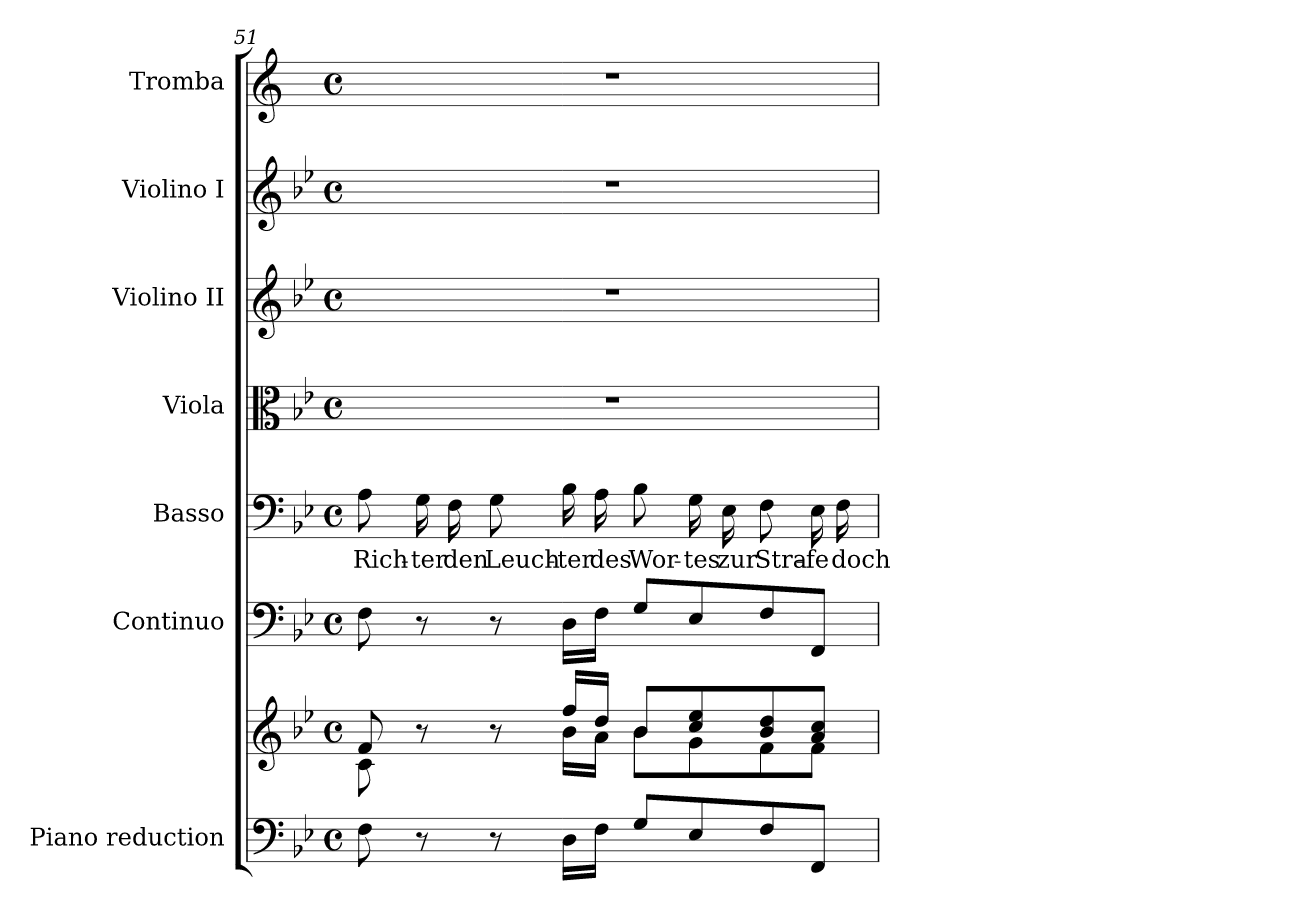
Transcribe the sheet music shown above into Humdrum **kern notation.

**kern	**kern	**kern	**kern	**text	**kern	**kern	**kern	**kern
*part7	*part7	*part6	*part5	*part5	*part4	*part3	*part2	*part1
*staff8	*staff7	*staff6	*staff5	*staff5	*staff4	*staff3	*staff2	*staff1
*I"Piano reduction	*	*I"Continuo	*I"Basso	*	*I"Viola	*I"Violino II	*I"Violino I	*I"Tromba
*I'Pno	*	*	*	*	*	*	*	*
!!LO:LB:g=z
*clefF4	*clefG2	*clefF4	*clefF4	*	*clefC3	*clefG2	*clefG2	*clefG2
*	*	*	*	*	*	*	*	*ITrd1c2
*k[b-e-]	*k[b-e-]	*k[b-e-]	*k[b-e-]	*	*k[b-e-]	*k[b-e-]	*k[b-e-]	*k[b-e-]
*M4/4	*M4/4	*M4/4	*M4/4	*	*M4/4	*M4/4	*M4/4	*M4/4
*met(c)	*met(c)	*met(c)	*met(c)	*	*met(c)	*met(c)	*met(c)	*met(c)
=51	=51	=51	=51	=51	=51	=51	=51	=51
*	*^	*	*	*	*	*	*	*
!	!	!	!	!	!LO:LY:b	!	!	!	!
8F\	8f/	8c\	8F\	8A\	Rich-	1r	1r	1r	1r
!	!	!	!	!	!LO:LY:b	!	!	!	!
8r	8r	8ryy	8r	16G\	ter	.	.	.	.
!	!	!	!	!	!LO:LY:b	!	!	!	!
.	.	.	.	16F\	den	.	.	.	.
!	!	!	!	!	!LO:LY:b	!	!	!	!
8r	8r	8ryy	8r	8G\	Leuch-	.	.	.	.
!	!	!	!	!	!LO:LY:b	!	!	!	!
16D\LL	16ff/LL	16b-\LL	16D\LL	16B-\	ter	.	.	.	.
!	!	!	!	!	!LO:LY:b	!	!	!	!
16F\JJ	16dd/JJ	16a\JJ	16F\JJ	16A\	des	.	.	.	.
!	!	!	!	!	!LO:LY:b	!	!	!	!
8G/L	8b-/L	8b-\L	8G/L	8B-\	Wor-	.	.	.	.
!	!	!	!	!	!LO:LY:b	!	!	!	!
8E-/	8cc/ 8ee-/	8g\	8E-/	16G\	tes	.	.	.	.
!	!	!	!	!	!LO:LY:b	!	!	!	!
.	.	.	.	16E-\	zur	.	.	.	.
!	!	!	!	!	!LO:LY:b	!	!	!	!
8F/	8b-/ 8dd/	8f\	8F/	8F\	Stra-	.	.	.	.
!	!	!	!	!	!LO:LY:b	!	!	!	!
8FF/J	8a/ 8cc/J	8f\J	8FF/J	16E-\	fe	.	.	.	.
!	!	!	!	!	!LO:LY:b	!	!	!	!
.	.	.	.	16F\	doch	.	.	.	.
*	*v	*v	*	*	*	*	*	*	*
=	=	=	=	=	=	=	=	=
*-	*-	*-	*-	*-	*-	*-	*-	*-
